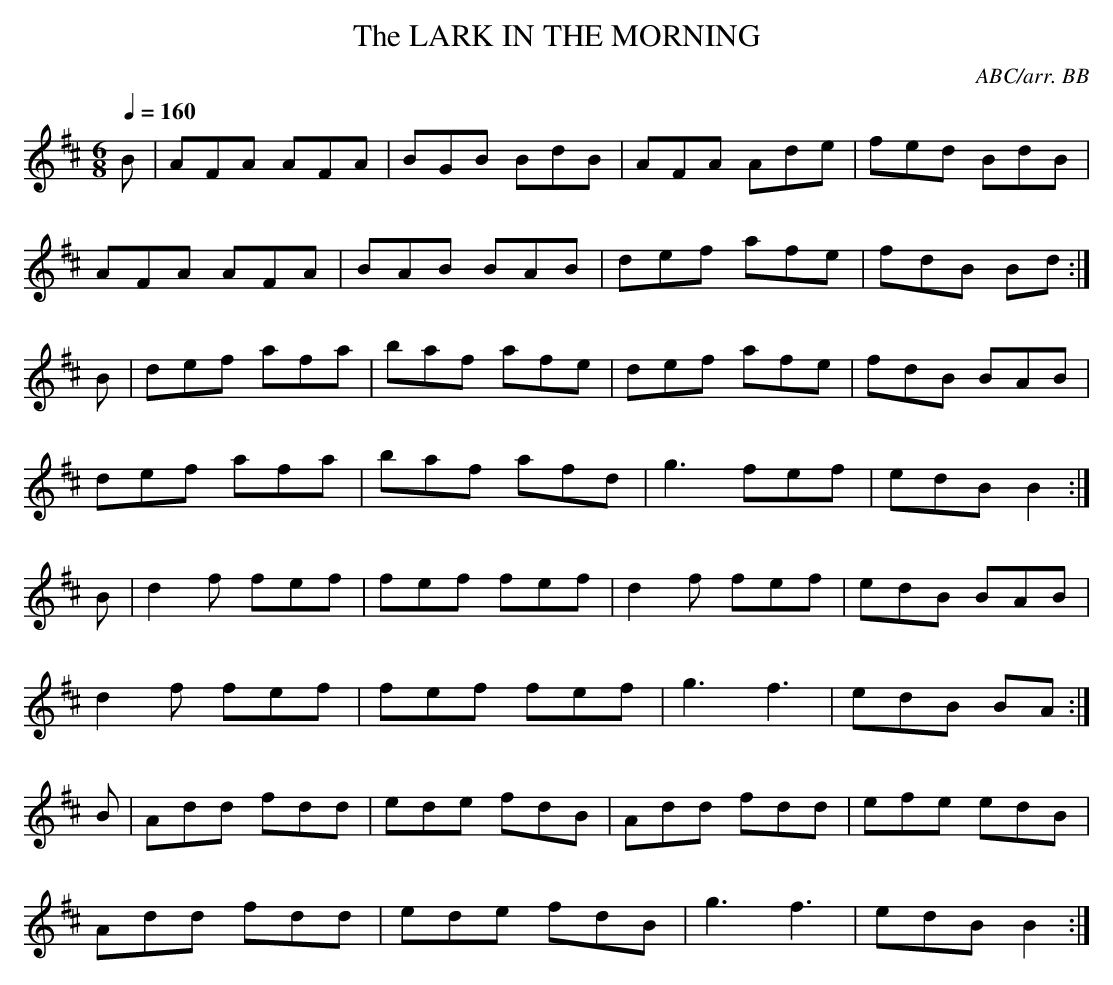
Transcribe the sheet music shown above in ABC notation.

X:1
T:LARK IN THE MORNING, The
C:ABC/arr. BB
M:6/8
L:1/8
Q:1/4=160
K:D
B|AFA AFA|BGB BdB|AFA Ade|fed BdB|
AFA AFA|BAB BAB|def afe|fdB Bd :|
B|def afa|baf afe|def afe|fdB BAB|
def afa|baf afd|g3 fef|edB B2 :|
B|d2 f fef|fef fef|d2f fef|edB BAB|
d2f fef|fef fef|g3 f3|edB BA :|
B|Add fdd|ede fdB|Add fdd|efe edB|
Add fdd|ede fdB|g3 f3|edB B2 :|
